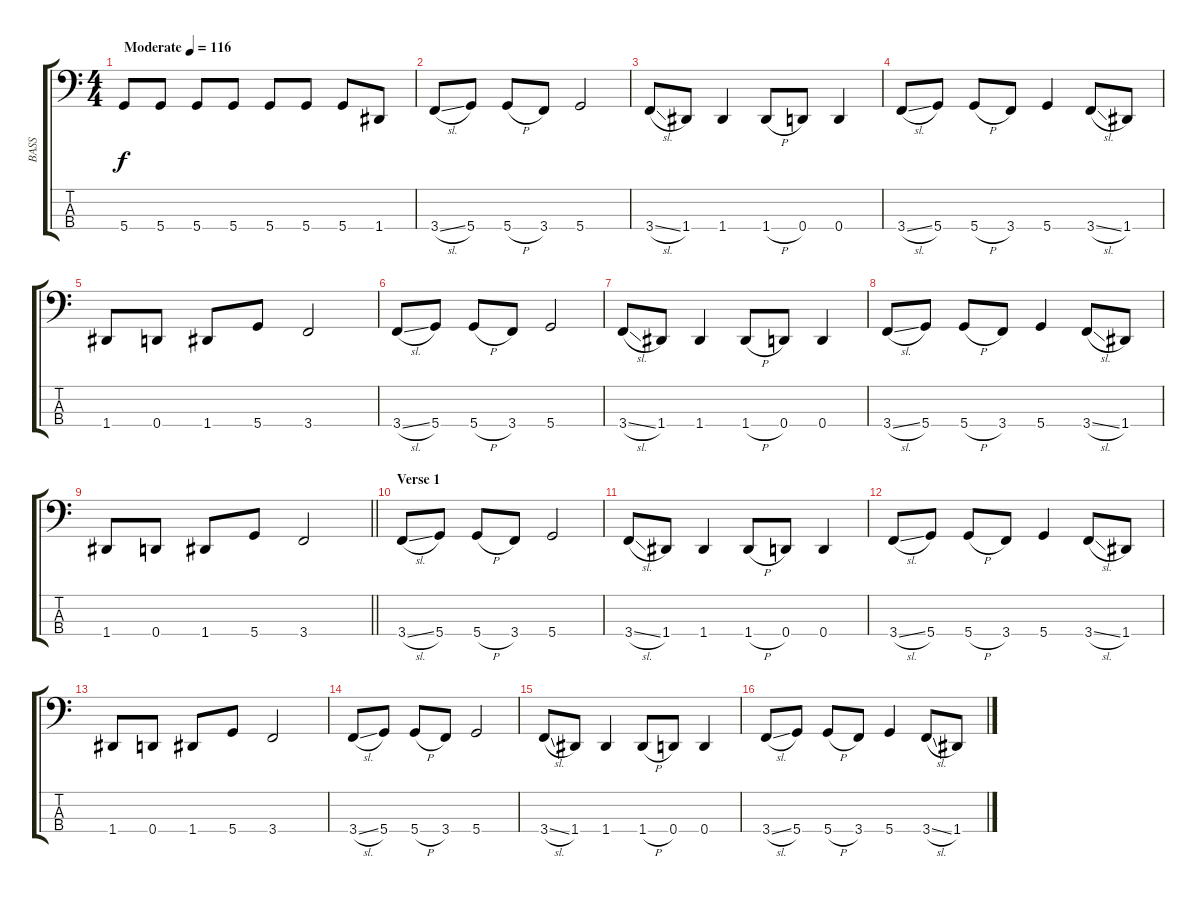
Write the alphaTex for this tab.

\track ("BASS" "BASS") {instrument electricbassfinger}
\staff {score tabs}
\tuning (F2 C2 G1 D1) {hide}
\ts (4 4)
\tempo (116 "Moderate")
\clef f4
\ks c
5.4.8{dy f instrument electricbassfinger} 5.4.8 5.4.8 5.4.8 5.4.8 5.4.8 5.4.8 1.4.8 |
3.4{sl}.8 5.4.8 5.4{h}.8 3.4.8 5.4.2 |
3.4{sl}.8 1.4.8 1.4.4 1.4{h}.8 0.4.8 0.4.4 |
3.4{sl}.8 5.4.8 5.4{h}.8 3.4.8 5.4.4 3.4{sl}.8 1.4.8 |
1.4.8 0.4.8 1.4.8 5.4.8 3.4.2 |
3.4{sl}.8 5.4.8 5.4{h}.8 3.4.8 5.4.2 |
3.4{sl}.8 1.4.8 1.4.4 1.4{h}.8 0.4.8 0.4.4 |
3.4{sl}.8 5.4.8 5.4{h}.8 3.4.8 5.4.4 3.4{sl}.8 1.4.8 |
\barLineRight lightlight
1.4.8 0.4.8 1.4.8 5.4.8 3.4.2 |
\section ("" "Verse 1")
3.4{sl}.8 5.4.8 5.4{h}.8 3.4.8 5.4.2 |
3.4{sl}.8 1.4.8 1.4.4 1.4{h}.8 0.4.8 0.4.4 |
3.4{sl}.8 5.4.8 5.4{h}.8 3.4.8 5.4.4 3.4{sl}.8 1.4.8 |
1.4.8 0.4.8 1.4.8 5.4.8 3.4.2 |
3.4{sl}.8 5.4.8 5.4{h}.8 3.4.8 5.4.2 |
3.4{sl}.8 1.4.8 1.4.4 1.4{h}.8 0.4.8 0.4.4 |
3.4{sl}.8 5.4.8 5.4{h}.8 3.4.8 5.4.4 3.4{sl}.8 1.4.8
